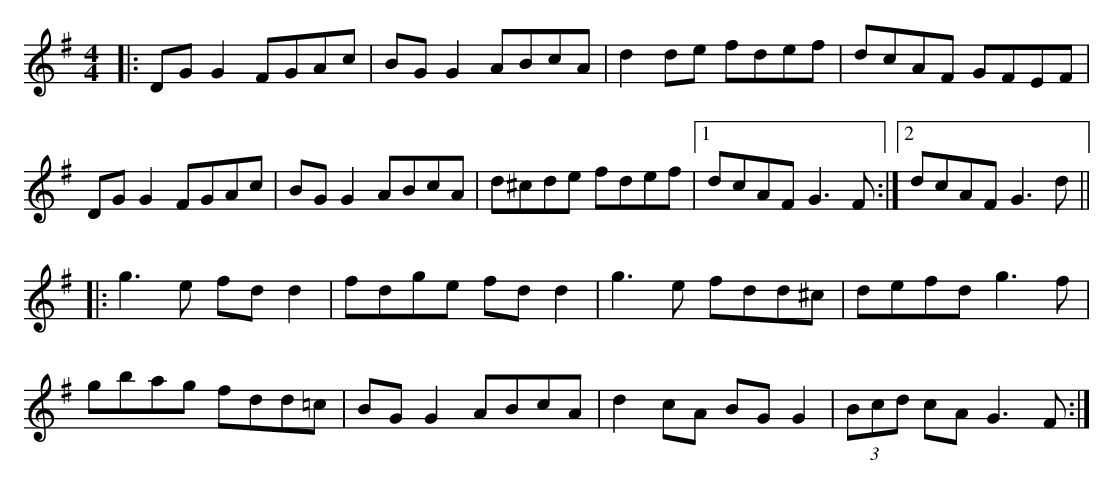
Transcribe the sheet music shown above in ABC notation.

X:1
M:4/4
K:G
|:DG G2 FGAc|BG G2 ABcA|d2 de fdef|dcAF GFEF|
DG G2 FGAc|BG G2 ABcA|d^cde fdef|1 dcAF G3F:|2 dcAF G3d||
|:g3e fd d2|fdge fd d2|g3e fdd^c|defd g3f|
gbag fdd=c|BG G2 ABcA|d2 cA BG G2|(3Bcd cA G3F:|
